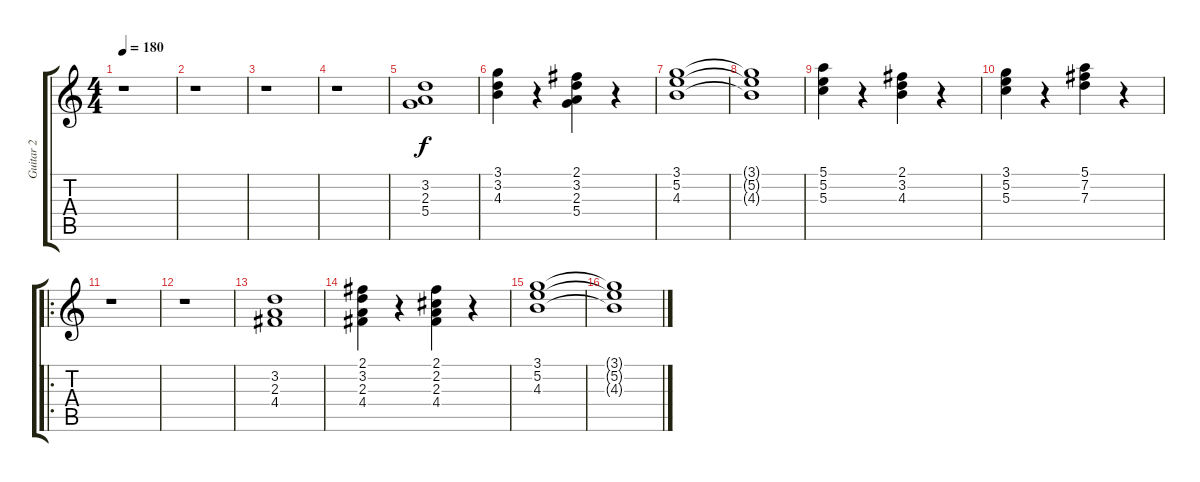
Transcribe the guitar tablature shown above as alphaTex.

\track ("Guitar 2" "Guitar 2") {instrument electricguitarclean}
\staff {score tabs}
\tuning (E4 B3 G3 D3 A2 E2) {hide}
\ts (4 4)
\tempo 180
\clef g2
\ks c
r.1{dy f} |
r.1 |
r.1 |
r.1 |
(3.2 2.3 5.4).1 |
(3.1 3.2 4.3).4 r.4 (2.1 3.2 2.3 5.4).4 r.4 |
(3.1 5.2 4.3).1 |
(3.1{t} 5.2{t} 4.3{t}).1 |
(5.1 5.2 5.3).4 r.4 (2.1 3.2 4.3).4 r.4 |
(3.1 5.2 5.3).4 r.4 (5.1 7.2 7.3).4 r.4 |
\ro
r.1 |
r.1 |
(3.2 2.3 4.4).1 |
(2.1 3.2 2.3 4.4).4 r.4 (2.1 2.2 2.3 4.4).4 r.4 |
(3.1 5.2 4.3).1 |
(3.1{t} 5.2{t} 4.3{t}).1
